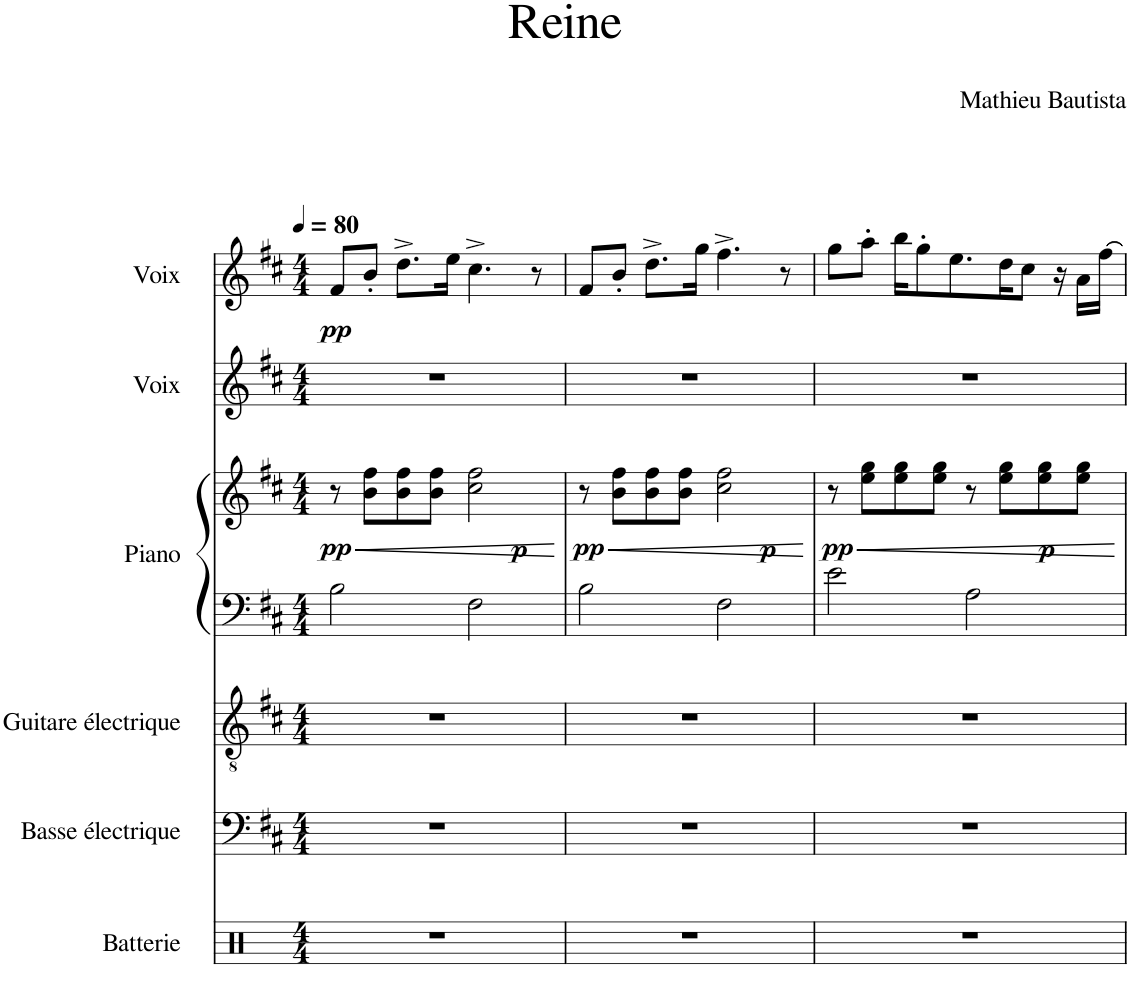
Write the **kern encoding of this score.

**kern	**kern	**kern	**kern	**kern	**dynam	**kern	**kern	**dynam
*part6	*part5	*part4	*part3	*part3	*part3	*part2	*part1	*part1
*staff7	*staff6	*staff5	*staff4	*staff3	*staff3/4	*staff2	*staff1	*staff1
*I"Batterie	*I"Basse électrique	*I"Guitare électrique	*I"Piano	*	*	*I"Voix	*I"Voix	*
*I'Batt.	*I'B. él.	*I'Guit. El.	*I'Pia.	*	*	*I'Vx.	*I'Vx.	*
*clefX	*clefF4	*clefGv2	*clefF4	*clefG2	*	*clefG2	*clefG2	*
*	*Trd7c12	*Trd-7c-12	*	*	*	*	*Trd4c7	*
*k[]	*k[f#c#]	*k[f#c#]	*k[f#c#]	*k[f#c#]	*	*k[f#c#]	*k[f#c#]	*
*M4/4	*M4/4	*M4/4	*M4/4	*M4/4	*	*M4/4	*M4/4	*
*MM80	*MM80	*MM80	*MM80	*MM80	*	*MM80	*MM80	*
=1	=1	=1	=1	=1	=1	=1	=1	=1
!	!	!	!	!	!LO:HP:b	!	!	!
!	!	!	!	!	!LO:DY:n=1:b	!	!	!LO:DY:b
*	*	*	*	*^	*	*	*	*
1r	1r	1r	2B\	8r	2.ryy	< pp	1r	8f#/L	pp
.	.	.	.	8b\ 8ff#\L	.	.	.	8b'/J	.
.	.	.	.	8b\ 8ff#\	.	.	.	8.dd^\L	.
.	.	.	.	8b\ 8ff#\J	.	.	.	.	.
.	.	.	.	.	.	.	.	16ee\Jk	.
.	.	.	2F#\	2cc#\ 2ff#\	.	.	.	4.cc#^\	.
!	!	!	!	!	!	!LO:DY:n=2:b	!	!	!
.	.	.	.	.	4ryy	p	.	.	.
.	.	.	.	.	.	.	.	8r	.
.	.	.	.	.	.	[	.	.	.
=2	=2	=2	=2	=2	=2	=2	=2	=2	=2
!	!	!	!	!	!	!LO:HP:b	!	!	!
!	!	!	!	!	!	!LO:DY:n=1:b	!	!	!
1r	1r	1r	2B\	8r	2.ryy	< pp	1r	8f#/L	.
.	.	.	.	8b\ 8ff#\L	.	.	.	8b'/J	.
.	.	.	.	8b\ 8ff#\	.	.	.	8.dd^\L	.
.	.	.	.	8b\ 8ff#\J	.	.	.	.	.
.	.	.	.	.	.	.	.	16gg\Jk	.
.	.	.	2F#\	2cc#\ 2ff#\	.	.	.	4.ff#^\	.
!	!	!	!	!	!	!LO:DY:n=2:b	!	!	!
.	.	.	.	.	4ryy	p	.	.	.
.	.	.	.	.	.	.	.	8r	.
.	.	.	.	.	.	[	.	.	.
=3	=3	=3	=3	=3	=3	=3	=3	=3	=3
!	!	!	!	!	!	!LO:HP:b	!	!	!
!	!	!	!	!	!	!LO:DY:n=1:b	!	!	!
*	*	*	*	*v	*v	*	*	*	*
1r	1r	1r	2e\	8r	< pp	1r	8gg\L	.
.	.	.	.	8ee\ 8gg\L	.	.	8aa'\J	.
.	.	.	.	8ee\ 8gg\	.	.	16bb\KL	.
.	.	.	.	.	.	.	8gg'\	.
.	.	.	.	8ee\ 8gg\J	.	.	.	.
.	.	.	.	.	.	.	8.ee\	.
.	.	.	2A\	8r	.	.	.	.
.	.	.	.	8ee\ 8gg\L	.	.	16dd\K	.
.	.	.	.	.	.	.	8cc#\J	.
!	!	!	!	!	!LO:DY:n=2:b	!	!	!
.	.	.	.	8ee\ 8gg\	p	.	.	.
.	.	.	.	.	.	.	16r	.
.	.	.	.	8ee\ 8gg\J	.	.	16a\LL	.
.	.	.	.	.	.	.	[16ff#\JJ	.
.	.	.	.	.	[	.	.	.
=	=	=	=	=	=	=	=	=
*-	*-	*-	*-	*-	*-	*-	*-	*-
